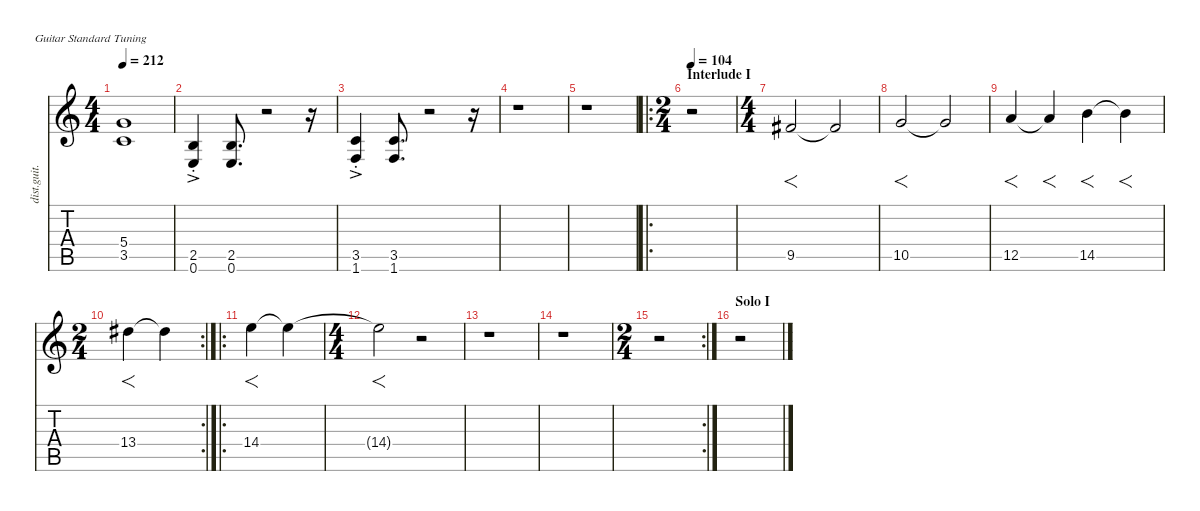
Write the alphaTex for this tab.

\defaultSystemsLayout 4
\hideDynamics
\bracketExtendMode nobrackets
\track ("Rhythm Guitar (Kirk)" "dist.guit.") {instrument distortionguitar}
\staff {score tabs}
\tuning (E4 B3 G3 D3 A2 E2)
\ts (4 4)
\tempo 212
\clef g2
\ks c
(5.4{t} 3.5{t}).1{dy f} |
(2.5{ac st} 0.6{ac st}).4{dy mp} (2.5 0.6).8{d dy mf} r.2 r.16 |
(3.5{ac st} 1.6{ac st}).4{dy mp} (3.5 1.6).8{d dy mf} r.2 r.16 |
r.1 |
r.1 |
\ro
\ts (2 4)
\beaming (8 2 2 2 2)
\section ("" "Interlude I")
\tempo 104
r.2 |
\ts (4 4)
\beaming (8 2 2 2 2)
9.5{acc #}.2{f dy p} 9.5{t acc #}.2 |
10.5.2{f} 10.5{t}.2 |
12.5.4{f} 12.5{t}.4{f} 14.5.4{f} 14.5{t}.4{f} |
\rc 2
\ts (2 4)
\beaming (8 2 2 2 2)
13.4{acc #}.4{f} 13.4{t acc #}.4 |
\ro
14.4.4{f} 14.4{t}.4 |
\ts (4 4)
\beaming (8 2 2 2 2)
14.4{t}.2{f} r.2 |
r.1 |
r.1 |
\rc 2
\ts (2 4)
\beaming (8 2 2 2 2)
r.2 |
\section ("" "Solo I")
r.2
